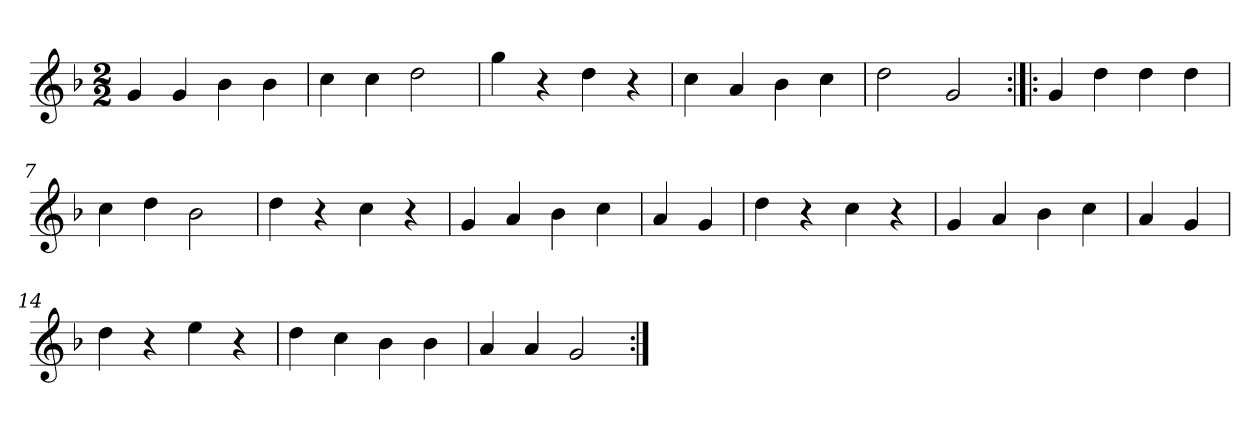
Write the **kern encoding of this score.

**kern
*part1
*staff1
*clefG2
*k[b-]
*M2/2
=1
4g/
4g/
4b-\
4b-\
=2
4cc\
4cc\
2dd\
=3
4gg\
4r
4dd\
4r
=4
4cc\
4a/
4b-\
4cc\
=5
2dd\
2g/
=6:|!|:
4g/
4dd\
4dd\
4dd\
=7
4cc\
4dd\
2b-\
=8
4dd\
4r
4cc\
4r
=9
4g/
4a/
4b-\
4cc\
=10
4a/
4g/
=11
4dd\
4r
4cc\
4r
!!LO:LB:g=z
=12
4g/
4a/
4b-\
4cc\
=13
4a/
4g/
=14
4dd\
4r
4ee\
4r
=15
4dd\
4cc\
4b-\
4b-\
=16
4a/
4a/
2g/
=:|!
*-
